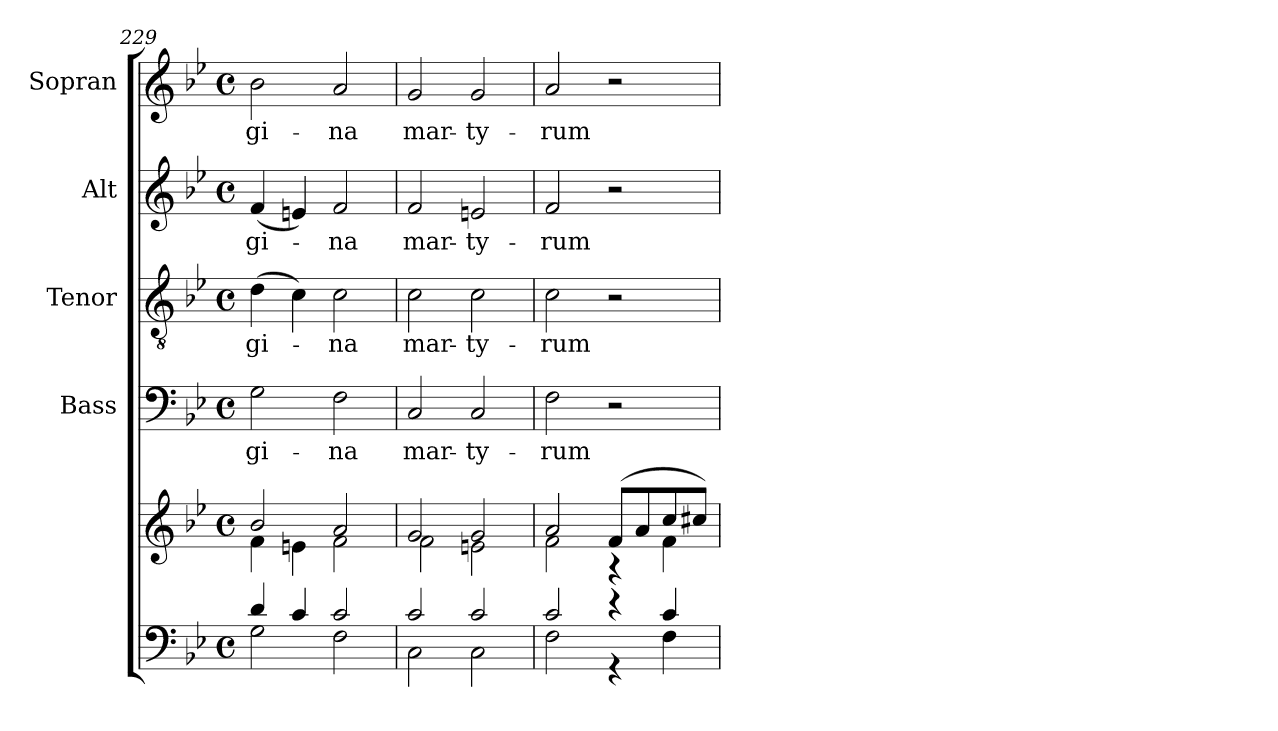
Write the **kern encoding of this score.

**kern	**kern	**kern	**text	**kern	**text	**kern	**text	**kern	**text
*part5	*part5	*part4	*part4	*part3	*part3	*part2	*part2	*part1	*part1
*staff6	*staff5	*staff4	*staff4	*staff3	*staff3	*staff2	*staff2	*staff1	*staff1
*	*	*I"Bass	*	*I"Tenor	*	*I"Alt	*	*I"Sopran	*
*	*	*I'B.	*	*I'T.	*	*I'A.	*	*I'S.	*
*clefF4	*clefG2	*clefF4	*	*clefGv2	*	*clefG2	*	*clefG2	*
*k[b-e-]	*k[b-e-]	*k[b-e-]	*	*k[b-e-]	*	*k[b-e-]	*	*k[b-e-]	*
*B-:	*B-:	*B-:	*	*B-:	*	*B-:	*	*B-:	*
*M4/4	*M4/4	*M4/4	*	*M4/4	*	*M4/4	*	*M4/4	*
*met(c)	*met(c)	*met(c)	*	*met(c)	*	*met(c)	*	*met(c)	*
=229	=229	=229	=229	=229	=229	=229	=229	=229	=229
*^	*^	*	*	*	*	*	*	*	*
!	!	!	!	!	!LO:LY:b	!	!LO:LY:b	!	!LO:LY:b	!	!LO:LY:b
4d/	2G\	2b-/	4f\	2G\	-gi-	(>4d\	-gi-	(<4f/	-gi-	2b-\	-gi-
4c/	.	.	4en\	.	.	4c\)	.	4en/)	.	.	.
!	!	!	!	!	!LO:LY:b	!	!LO:LY:b	!	!LO:LY:b	!	!LO:LY:b
2c/	2F\	2a/	2f\	2F\	-na	2c\	-na	2f/	-na	2a/	-na
!!LO:LB:g=z
=230	=230	=230	=230	=230	=230	=230	=230	=230	=230	=230	=230
!	!	!	!	!	!LO:LY:b	!	!LO:LY:b	!	!LO:LY:b	!	!LO:LY:b
2c/	2C\	2g/	2f\	2C/	mar-	2c\	mar-	2f/	mar-	2g/	mar-
!	!	!	!	!	!LO:LY:b	!	!LO:LY:b	!	!LO:LY:b	!	!LO:LY:b
2c/	2C\	2g/	2en\	2C/	-ty-	2c\	-ty-	2en/	-ty-	2g/	-ty-
=231	=231	=231	=231	=231	=231	=231	=231	=231	=231	=231	=231
!	!	!	!	!	!LO:LY:b	!	!LO:LY:b	!	!LO:LY:b	!	!LO:LY:b
2c/	2F\	2a/	2f\	2F\	-rum	2c\	-rum	2f/	-rum	2a/	-rum
4r	4r	(>8f/L	4rA	2r	.	2r	.	2r	.	2r	.
.	.	8a/	.	.	.	.	.	.	.	.	.
4c/	4F\	8cc/	4f\	.	.	.	.	.	.	.	.
.	.	8cc#X/J)	.	.	.	.	.	.	.	.	.
*v	*v	*	*	*	*	*	*	*	*	*	*
*	*v	*v	*	*	*	*	*	*	*	*
=	=	=	=	=	=	=	=	=	=
*-	*-	*-	*-	*-	*-	*-	*-	*-	*-
